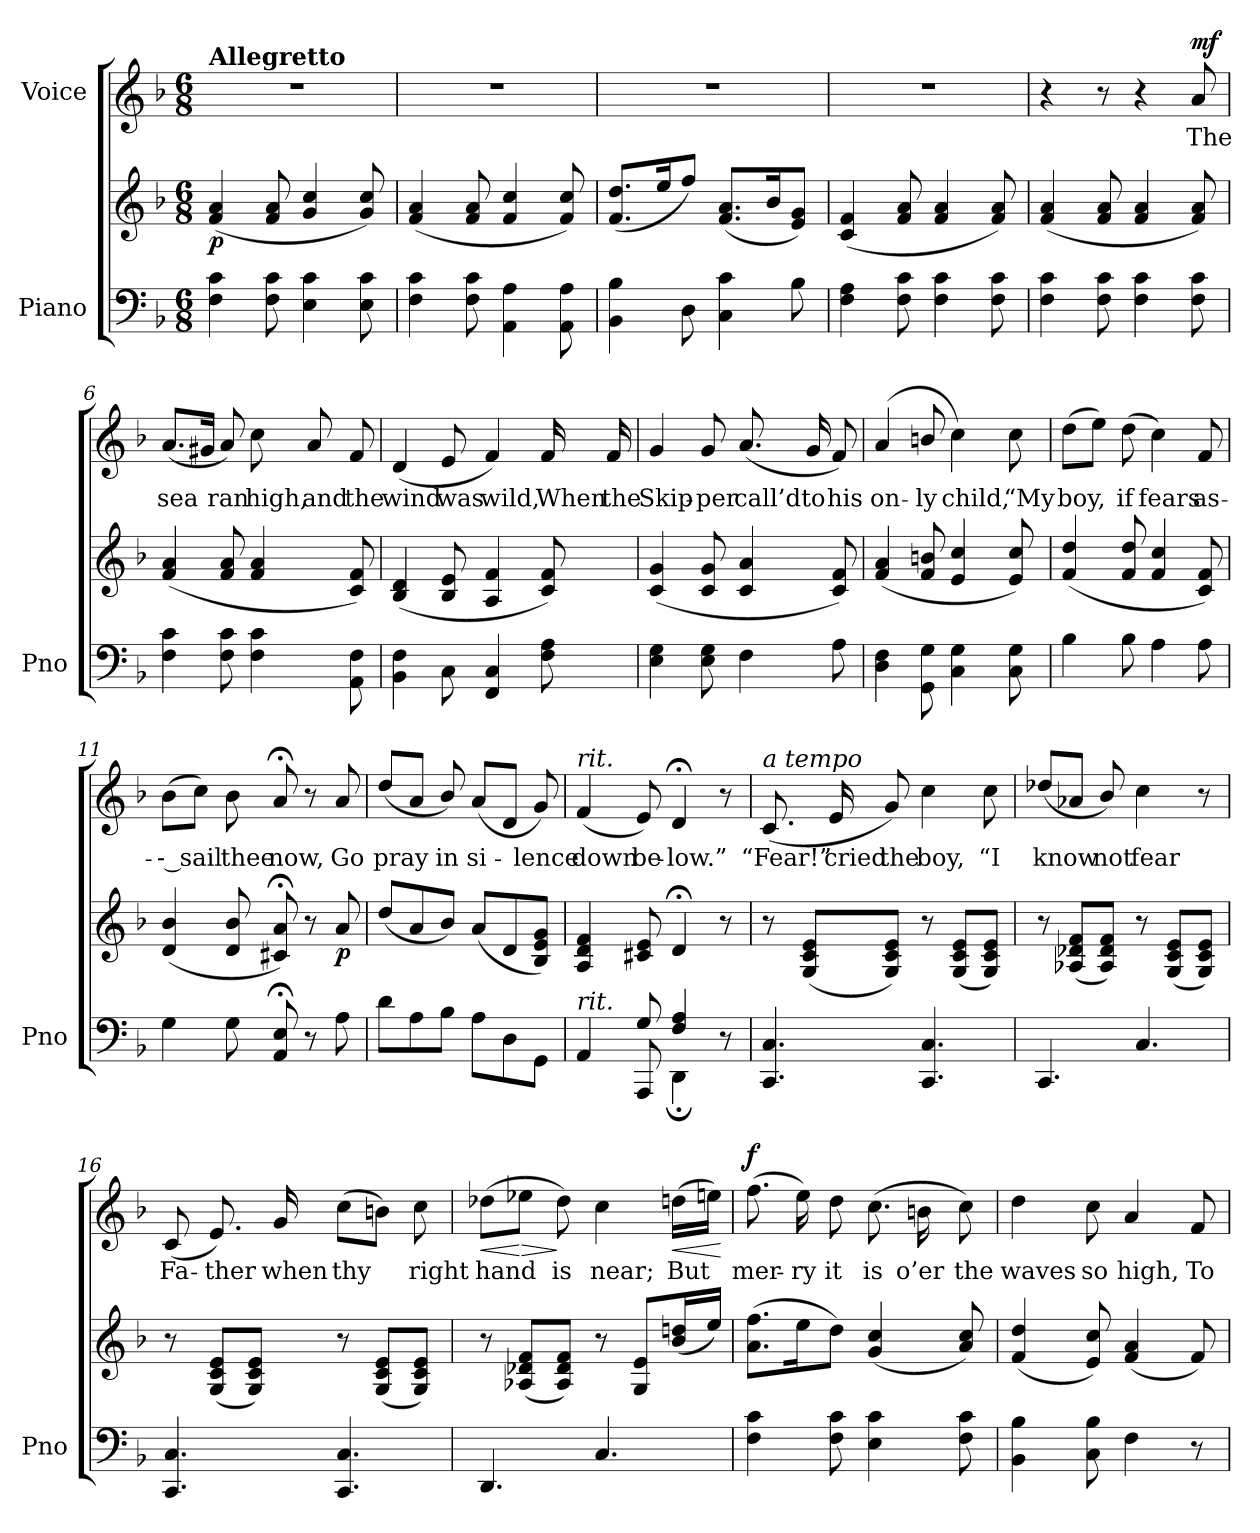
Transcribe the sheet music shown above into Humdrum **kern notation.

**kern	**kern	**dynam	**kern	**text	**dynam
*part2	*part2	*part2	*part1	*part1	*part1
*staff3	*staff2	*staff2/3	*staff1	*staff1	*staff1
*I"Piano	*	*	*I"Voice	*	*
*I'Pno	*	*	*	*	*
*clefF4	*clefG2	*	*clefG2	*	*
*k[b-]	*k[b-]	*	*k[b-]	*	*
*M6/8	*M6/8	*	*M6/8	*	*
=1	=1	=1	=1	=1	=1
!	!	!	!LO:TX:a:B:t=Allegretto	!	!
!	!	!LO:DY:b	!	!	!
4F\ 4c\	(<4f/ 4a/	p	2.r	.	.
8F\ 8c\	8f/ 8a/	.	.	.	.
4E\ 4c\	4g/ 4cc/	.	.	.	.
8E\ 8c\	8g/ 8cc/)	.	.	.	.
=2	=2	=2	=2	=2	=2
4F\ 4c\	(<4f/ 4a/	.	2.r	.	.
8F\ 8c\	8f/ 8a/	.	.	.	.
4AA\ 4A\	4f/ 4cc/	.	.	.	.
8AA\ 8A\	8f/ 8cc/)	.	.	.	.
=3	=3	=3	=3	=3	=3
4BB-\ 4B-\	(<8.f/ 8.dd/L	.	2.r	.	.
.	16ee/K	.	.	.	.
8D\	8ff/J)	.	.	.	.
4C\ 4c\	(<8.f/ 8.a/L	.	.	.	.
.	16b-/K	.	.	.	.
8B-\	8e/ 8g/J)	.	.	.	.
=4	=4	=4	=4	=4	=4
4F\ 4A\	(<4c/ 4f/	.	2.r	.	.
8F\ 8c\	8f/ 8a/	.	.	.	.
4F\ 4c\	4f/ 4a/	.	.	.	.
8F\ 8c\	8f/ 8a/)	.	.	.	.
!!LO:LB:g=z
=5	=5	=5	=5	=5	=5
4F\ 4c\	(<4f/ 4a/	.	4r	.	.
8F\ 8c\	8f/ 8a/	.	8r	.	.
4F\ 4c\	4f/ 4a/	.	4r	.	.
!	!	!	!	!LO:LY:b	!LO:DY:a
8F\ 8c\	8f/ 8a/)	.	8a/	The	mf
=6	=6	=6	=6	=6	=6
!	!	!	!	!LO:LY:b	!
4F\ 4c\	(<4f/ 4a/	.	(<8.a/L	sea	.
.	.	.	16g#X/Jk	.	.
!	!	!	!	!LO:LY:b	!
8F\ 8c\	8f/ 8a/	.	8a/)	ran	.
!	!	!	!	!LO:LY:b	!
4F\ 4c\	4f/ 4a/	.	8cc\	high,	.
!	!	!	!	!LO:LY:b	!
.	.	.	8a/	and	.
!	!	!	!	!LO:LY:b	!
8AA\ 8F\	8c/ 8f/)	.	8f/	the	.
=7	=7	=7	=7	=7	=7
!	!	!	!	!LO:LY:b	!
4BB-\ 4F\	(<4B-/ 4d/	.	(<4d/	wind	.
!	!	!	!	!LO:LY:b	!
8C\	8B-/ 8e/	.	8e/	was	.
!	!	!	!	!LO:LY:b	!
4FF/ 4C/	4A/ 4f/	.	4f/)	wild,	.
!	!	!	!	!LO:LY:b	!
8F\ 8A\	8c/ 8f/)	.	16f/	When	.
!	!	!	!	!LO:LY:b	!
.	.	.	16f/	the	.
!!LO:LB:g=z
=8	=8	=8	=8	=8	=8
!	!	!	!	!LO:LY:b	!
4E\ 4G\	(<4c/ 4g/	.	4g/	Skip-	.
!	!	!	!	!LO:LY:b	!
8E\ 8G\	8c/ 8g/	.	8g/	-per	.
!	!	!	!	!LO:LY:b	!
4F\	4c/ 4a/	.	(<8.a/	call’d	.
!	!	!	!	!LO:LY:b	!
.	.	.	16g/	to	.
!	!	!	!	!LO:LY:b	!
8A\	8c/ 8f/)	.	8f/)	his	.
=9	=9	=9	=9	=9	=9
!	!	!	!	!LO:LY:b	!
4D\ 4F\	(<4f/ 4a/	.	(>4a/	on-	.
!	!	!	!	!LO:LY:b	!
8GG\ 8G\	8f/ 8bn/	.	8bn/	-ly	.
!	!	!	!	!LO:LY:b	!
4C\ 4G\	4e/ 4cc/	.	4cc\)	child,	.
!	!	!	!	!LO:LY:b	!
8C\ 8G\	8e/ 8cc/)	.	8cc\	“My	.
=10	=10	=10	=10	=10	=10
!	!	!	!	!LO:LY:b	!
4B-\	(<4f/ 4dd/	.	(>8dd\L	boy,	.
.	.	.	8ee\J)	.	.
!	!	!	!	!LO:LY:b	!
8B-\	8f/ 8dd/	.	(>8dd\	if	.
!	!	!	!	!LO:LY:b	!
4A\	4f/ 4cc/	.	4cc\)	fears	.
!	!	!	!	!LO:LY:b	!
8A\	8c/ 8f/)	.	8f/	as-	.
!!LO:PB:g=z
=11	=11	=11	=11	=11	=11
!	!	!	!	!LO:LY:b	!
4G\	(<4d/ 4b-/	.	(>8b-\L	-- sail	.
.	.	.	8cc\J)	.	.
!	!	!	!	!LO:LY:b	!
8G\	8d/ 8b-/	.	8b-\	thee	.
!	!	!	!	!LO:LY:b	!
8AA/; 8E/;	8c#X/;< 8a/;<)	.	8a;</	now,	.
8r	8r	.	8r	.	.
!	!	!LO:DY:b	!	!LO:LY:b	!
8A\	8a/	p	8a/	Go	.
=12	=12	=12	=12	=12	=12
!	!	!	!	!LO:LY:b	!LO:DY:a
!	!	!	!	!	!LO:DY:n=1:a
8d\L	(<8dd/L	.	(<8dd/L	pray	p other-dynamics
8A\	8a/	.	8a/J	.	.
!	!	!	!	!LO:LY:b	!
8B-\J	8b-/J)	.	8b-/)	in	.
!	!	!	!	!LO:LY:b	!
8A\L	(<8a/L	.	(<8a/L	si-	.
8D\	8d/	.	8d/J	.	.
!	!	!	!	!LO:LY:b	!
8GG\J	8B-/ 8e/ 8g/J)	.	8g/)	-lence	.
=13	=13	=13	=13	=13	=13
*^	*^	*	*	*	*
!	!	!	!	!	!LO:TX:a:i:t=rit.	!	!
!LO:TX:a:i:t=rit.	!	!	!	!	!	!	!
!	!	!	!	!	!	!LO:LY:b	!
4ryy	4AA/	4A/ 4d/ 4f/	4ryy	.	(<4f/	down	.
!	!	!	!	!	!	!LO:LY:b	!
8G/	8AAA/	8c#X/ 8e/	4.ryy	.	8e/)	be-	.
!	!	!	!	!	!	!LO:LY:b	!
4F/ 4A/	4DD;<\	4d;</	.	.	4d;</	-low.”	.
8ryy	8r	8r	8ryy	.	8r	.	.
!!LO:LB:g=z
=14	=14	=14	=14	=14	=14	=14	=14
!	!	!	!	!	!LO:TX:a:i:t=a tempo	!	!
!LO:TX:a:i:t=a tempo	!	!	!	!	!	!	!
!	!	!	!	!	!	!LO:LY:b	!
*v	*v	*	*	*	*	*	*
*	*v	*v	*	*	*	*
4.CC/ 4.C/	8r	.	(<8.c/	“Fear!”	.
.	(<8G/ 8c/ 8e/L	.	.	.	.
!	!	!	!	!LO:LY:b	!
.	.	.	16e/	cried	.
!	!	!	!	!LO:LY:b	!
.	8G/ 8c/ 8e/J)	.	8g/)	the	.
!	!	!	!	!LO:LY:b	!
4.CC/ 4.C/	8r	.	4cc\	boy,	.
.	(<8G/ 8c/ 8e/L	.	.	.	.
!	!	!	!	!LO:LY:b	!
.	8G/ 8c/ 8e/J)	.	8cc\	“I	.
=15	=15	=15	=15	=15	=15
!	!	!	!	!LO:LY:b	!
4.CC/	8r	.	(<8dd-X/L	know	.
.	(<8A-X/ 8d-X/ 8f/L	.	8a-X/J	.	.
!	!	!	!	!LO:LY:b	!
.	8A-/ 8d-/ 8f/J)	.	8b-/)	not	.
!	!	!	!	!LO:LY:b	!
4.C/	8r	.	4cc\	fear	.
.	(<8G/ 8c/ 8e/L	.	.	.	.
.	8G/ 8c/ 8e/J)	.	8r	.	.
=16	=16	=16	=16	=16	=16
!	!	!	!	!LO:LY:b	!
4.CC/ 4.C/	8r	.	(<8c/	Fa-	.
!	!	!	!	!LO:LY:b	!
.	(<8G/ 8c/ 8e/L	.	8.e/)	-ther	.
.	8G/ 8c/ 8e/J)	.	.	.	.
!	!	!	!	!LO:LY:b	!
.	.	.	16g/	when	.
!	!	!	!	!LO:LY:b	!
4.CC/ 4.C/	8r	.	(>8cc\L	thy	.
.	(<8G/ 8c/ 8e/L	.	8bn\J)	.	.
!	!	!	!	!LO:LY:b	!
.	8G/ 8c/ 8e/J)	.	8cc\	right	.
!!LO:LB:g=z
=17	=17	=17	=17	=17	=17
!	!	!	!	!LO:LY:b	!LO:HP:b
4.DD/	8r	.	(>8dd-X\L	hand	<
!	!	!	!	!	!LO:HP:n=1:b
.	(<8A-X/ 8d-X/ 8f/L	.	8ee-X\J	.	[ >
!	!	!	!	!LO:LY:b	!
.	8A-/ 8d-/ 8f/J)	.	8dd-\)	is	]
!	!	!	!	!LO:LY:b	!
4.C/	8r	.	4cc\	near;	.
.	8G/ 8e/L	.	.	.	.
!	!	!	!	!LO:LY:b	!LO:HP:b
.	(<16b-/ 16ddn/L	.	(>16ddn\LL	But	<
.	16ee/JJ)	.	16een\JJ)	.	.
.	.	.	.	.	[
=18	=18	=18	=18	=18	=18
!	!	!	!	!LO:LY:b	!LO:DY:a
4F\ 4c\	(>8.a\ 8.ff\L	.	(>8.ff\	mer-	f
!	!	!	!	!LO:LY:b	!
.	16ee\K	.	16ee\)	-ry	.
!	!	!	!	!LO:LY:b	!
8F\ 8c\	8dd\J)	.	8dd\	it	.
!	!	!	!	!LO:LY:b	!
4E\ 4c\	(<4g/ 4cc/	.	(>8.cc\	is	.
!	!	!	!	!LO:LY:b	!
.	.	.	16bn\	o’er	.
!	!	!	!	!LO:LY:b	!
8F\ 8c\	8a/ 8cc/)	.	8cc\)	the	.
=19	=19	=19	=19	=19	=19
!	!	!	!	!LO:LY:b	!
4BB-\ 4B-\	(<4f/ 4dd/	.	4dd\	waves	.
!	!	!	!	!LO:LY:b	!
8C\ 8B-\	8e/ 8cc/)	.	8cc\	so	.
!	!	!	!	!LO:LY:b	!
4F\	(<4f/ 4a/	.	4a/	high,	.
!	!	!	!	!LO:LY:b	!
8r	8f/)	.	8f/	To	.
=	=	=	=	=	=
*-	*-	*-	*-	*-	*-
